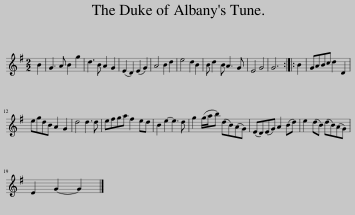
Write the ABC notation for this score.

X:1
L:1/8
M:2/2
I:linebreak $
K:G
V:1 treble
V:1
 B2 | G3 A B2 g2 | d3 B A2 G2 | (E2 D2) (E2 G2) | A4 B2 d2 | %5
 e4 d2 B2 | B d2 B A3 G | E4 G4 | G6 :: B2 | %10
 GABc d2 D2 |$ egdB A2 G2 | d4 d3 d | efga f2 ed | B2 e2- e3 d | %15
 g2 (g/a/b) (dB)(AG) | (ED)(EG) A2 (Bd) | e2 (dB) (dB)(AG) |$ E2 G2- G2 |] %19
